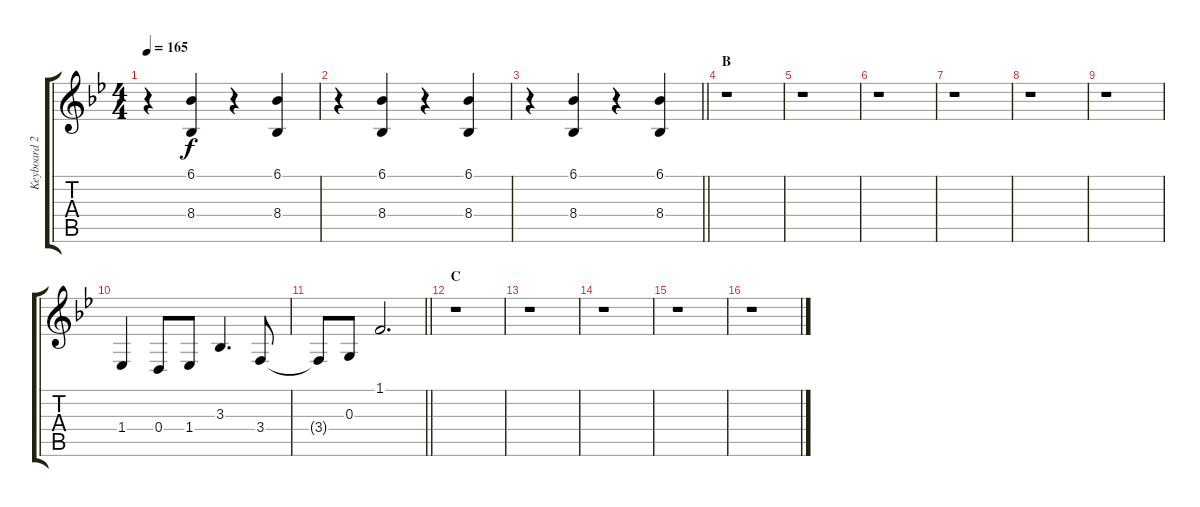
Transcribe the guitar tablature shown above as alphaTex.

\track ("Keyboard 2" "Keyboard 2") {instrument electricgrandpiano}
\staff {score tabs}
\tuning (E4 B3 G3 D3 A2 C2) {hide}
\ts (4 4)
\tempo 165
\clef g2
\ks bb
r.4{dy f} (6.1 8.4).4 r.4 (6.1 8.4).4 |
r.4 (6.1 8.4).4 r.4 (6.1 8.4).4 |
\barLineRight lightlight
r.4 (6.1 8.4).4 r.4 (6.1 8.4).4 |
\section ("" "B")
r.1 |
r.1 |
r.1 |
r.1 |
r.1 |
r.1 |
1.4.4 0.4.8 1.4.8 3.3.4{d} 3.4.8 |
\barLineRight lightlight
3.4{t}.8 0.3.8 1.1.2{d} |
\section ("" "C")
r.1 |
r.1 |
r.1 |
r.1 |
r.1
